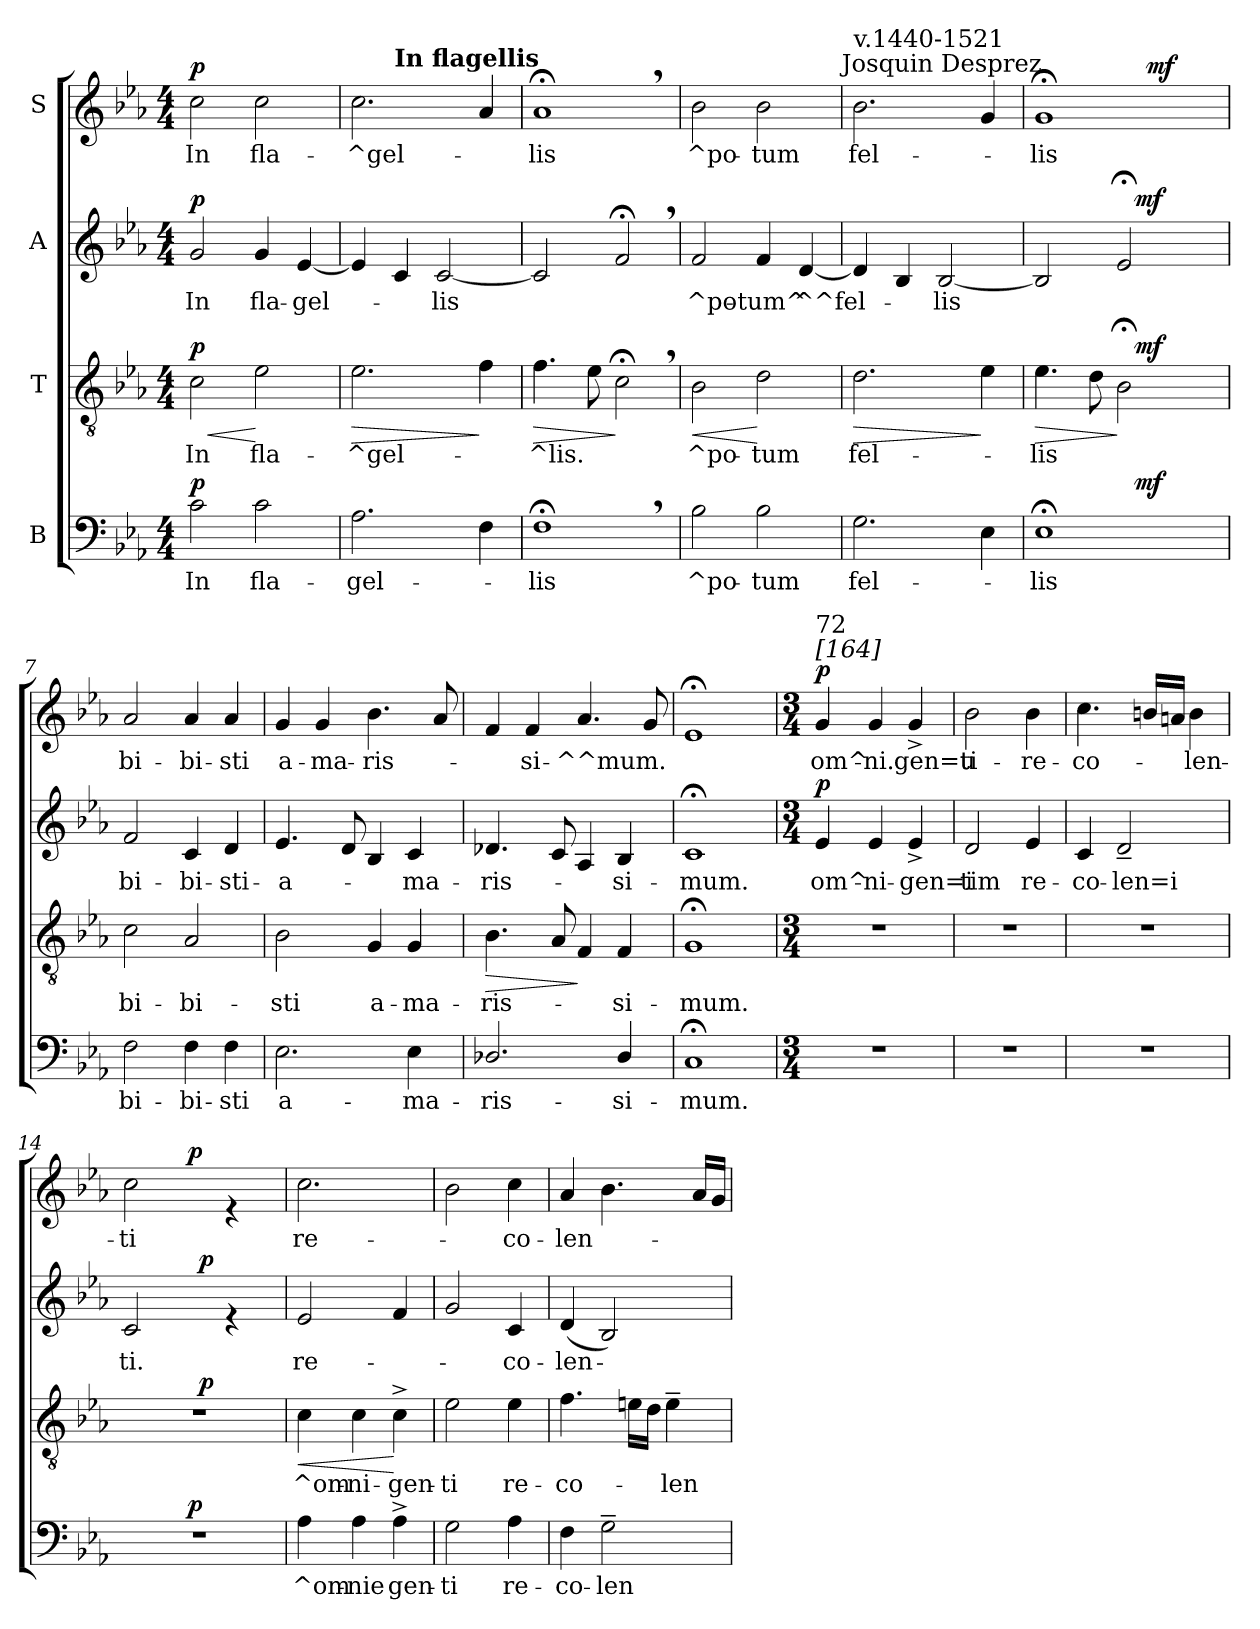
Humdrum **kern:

**kern	**text	**dynam	**kern	**text	**dynam	**kern	**text	**dynam	**kern	**text	**dynam
*part4	*part4	*part4	*part3	*part3	*part3	*part2	*part2	*part2	*part1	*part1	*part1
*staff4	*staff4	*staff4	*staff3	*staff3	*staff3	*staff2	*staff2	*staff2	*staff1	*staff1	*staff1
*I"B	*	*	*I"T	*	*	*I"A	*	*	*I"S	*	*
*clefF4	*	*	*clefGv2	*	*	*clefG2	*	*	*clefG2	*	*
*k[b-e-a-]	*	*	*k[b-e-a-]	*	*	*k[b-e-a-]	*	*	*k[b-e-a-]	*	*
*E-:	*	*	*E-:	*	*	*E-:	*	*	*E-:	*	*
*M4/4	*	*	*M4/4	*	*	*M4/4	*	*	*M4/4	*	*
=1	=1	=1	=1	=1	=1	=1	=1	=1	=1	=1	=1
!	!LO:LY:b	!LO:DY:a	!	!LO:LY:b	!LO:HP:b	!	!LO:LY:b	!	!	!LO:LY:b	!
!	!	!	!	!	!LO:DY:n=1:a	!	!	!LO:DY:a	!	!	!LO:DY:a
2c\	In	p	2c\	In	< p	2g/	In	p	2cc\	In	p
!	!LO:LY:b	!	!	!LO:LY:b	!	!	!LO:LY:b	!	!	!LO:LY:b	!
2c\	fla-	.	2e-\	fla-	[	4g/	fla-	.	2cc\	fla-	.
!	!	!	!	!	!	!	!LO:LY:b	!	!	!	!
.	.	.	.	.	.	[<4e-/	-gel-	.	.	.	.
=2	=2	=2	=2	=2	=2	=2	=2	=2	=2	=2	=2
!	!LO:LY:b	!	!	!LO:LY:b	!LO:HP:b	!	!	!	!	!LO:LY:b	!
*	*	*	*	*	*	*	*	*	*^	*	*
2.A-\	-gel-	.	2.e-\	-^gel-	>	4e-/]	.	.	2.cc\	4ryy	-^gel-	.
!	!	!	!	!	!	!	!	!	!	!LO:TX:a:B:t=In flagellis	!	!
.	.	.	.	.	.	4c/	.	.	.	2.ryy	.	.
!	!	!	!	!	!	!	!LO:LY:b	!	!	!	!	!
.	.	.	.	.	.	[<2c/	-lis	.	.	.	.	.
4F\	.	.	4f\	.	]	.	.	.	4a-/	.	.	.
=3	=3	=3	=3	=3	=3	=3	=3	=3	=3	=3	=3	=3
!	!LO:LY:b	!	!	!LO:LY:b	!LO:HP:b	!	!	!	!	!	!LO:LY:b	!
*	*	*	*	*	*	*	*	*	*v	*v	*	*
1F;<,<	-lis	.	4.f\	-^lis.	>	2c/]	.	.	1a-;,<	-lis	.
.	.	.	8e-\	.	.	.	.	.	.	.	.
.	.	.	2c;<,<\	.	]	2f;,</	.	.	.	.	.
=4	=4	=4	=4	=4	=4	=4	=4	=4	=4	=4	=4
!	!LO:LY:b	!	!	!LO:LY:b	!LO:HP:b	!	!LO:LY:b	!	!	!LO:LY:b	!
2B-\	^po-	.	2B-\	^po-	<	2f/	^po-	.	2b-\	^po-	.
!	!LO:LY:b	!	!	!LO:LY:b	!	!	!LO:LY:b	!	!	!LO:LY:b	!
2B-\	-tum	.	2d\	-tum	[	4f/	-tum^	.	2b-\	-tum	.
!	!	!	!	!	!	!	!LO:LY:b	!	!	!	!
.	.	.	.	.	.	[<4d/	^^fel-	.	.	.	.
!	!	!	!	!	!	!	!	!	!LO:TX:a:t=Josquin Desprez	!	!
=5	=5	=5	=5	=5	=5	=5	=5	=5	=5	=5	=5
!	!	!	!	!	!	!	!	!	!LO:TX:a:t=v.1440-1521	!	!
!	!LO:LY:b	!	!	!LO:LY:b	!LO:HP:b	!	!	!	!	!LO:LY:b	!
2.G\	fel-	.	2.d\	fel-	>	4d/]	.	.	2.b-\	fel-	.
.	.	.	.	.	.	4B-/	.	.	.	.	.
!	!	!	!	!	!	!	!LO:LY:b	!	!	!	!
.	.	.	.	.	.	[<2B-/	-lis	.	.	.	.
4E-\	.	.	4e-\	.	]	.	.	.	4g/	.	.
!!LO:LB:g=z
=6	=6	=6	=6	=6	=6	=6	=6	=6	=6	=6	=6
!	!LO:LY:b	!	!	!LO:LY:b	!LO:HP:b	!	!	!	!	!LO:LY:b	!
*^	*	*	*^	*	*	*^	*	*	*^	*	*
1E-;<	2ryy	-lis	.	4.e-\	2ryy	-lis	>	2B-/]	2ryy	.	.	1g;	2ryy	-lis	.
.	.	.	.	8d\	.	.	.	.	.	.	.	.	.	.	.
.	16ryy	.	.	2B-;<\	16ryy	.	]	2e-;/	16ryy	.	.	.	16.ryy	.	.
!	!	!	!LO:DY:a	!	!	!	!LO:DY:a	!	!	!	!LO:DY:a	!	!	!	!
.	4..ryy	.	mf	.	4..ryy	.	mf	.	4..ryy	.	mf	.	.	.	.
!	!	!	!	!	!	!	!	!	!	!	!	!	!	!	!LO:DY:a
.	.	.	.	.	.	.	.	.	.	.	.	.	4ryy	.	mf
.	.	.	.	.	.	.	.	.	.	.	.	.	8ryy	.	.
.	.	.	.	.	.	.	.	.	.	.	.	.	32ryy	.	.
=7	=7	=7	=7	=7	=7	=7	=7	=7	=7	=7	=7	=7	=7	=7	=7
!	!	!LO:LY:b	!	!	!	!LO:LY:b	!	!	!	!LO:LY:b	!	!	!	!LO:LY:b	!
*v	*v	*	*	*	*	*	*	*v	*v	*	*	*v	*v	*	*
*	*	*	*v	*v	*	*	*	*	*	*	*	*
2F\	bi-	.	2c\	bi-	.	2f/	bi-	.	2a-/	bi-	.
!	!LO:LY:b	!	!	!LO:LY:b	!	!	!LO:LY:b	!	!	!LO:LY:b	!
4F\	-bi-	.	2A-/	-bi-	.	4c/	-bi-	.	4a-/	-bi-	.
!	!LO:LY:b	!	!	!	!	!	!LO:LY:b	!	!	!LO:LY:b	!
4F\	-sti	.	.	.	.	4d/	-sti-	.	4a-/	-sti	.
=8	=8	=8	=8	=8	=8	=8	=8	=8	=8	=8	=8
!	!LO:LY:b	!	!	!LO:LY:b	!	!	!LO:LY:b	!	!	!LO:LY:b	!
2.E-\	a-	.	2B-\	-sti	.	4.e-/	-a-	.	4g/	a-	.
!	!	!	!	!	!	!	!	!	!	!LO:LY:b	!
.	.	.	.	.	.	.	.	.	4g/	-ma-	.
.	.	.	.	.	.	8d/	.	.	.	.	.
!	!	!	!	!LO:LY:b	!	!	!	!	!	!LO:LY:b	!
.	.	.	4G/	a-	.	4B-/	.	.	4.b-\	-ris-	.
!	!LO:LY:b	!	!	!LO:LY:b	!	!	!LO:LY:b	!	!	!	!
4E-\	-ma-	.	4G/	-ma-	.	4c/	-ma-	.	.	.	.
.	.	.	.	.	.	.	.	.	8a-/	.	.
=9	=9	=9	=9	=9	=9	=9	=9	=9	=9	=9	=9
!	!LO:LY:b	!	!	!LO:LY:b	!LO:HP:b	!	!LO:LY:b	!	!	!	!
2.D-X/	-ris-	.	4.B-\	-ris-	>	4.d-X/	-ris-	.	4f/	.	.
!	!	!	!	!	!	!	!	!	!	!LO:LY:b	!
.	.	.	.	.	.	.	.	.	4f/	-si-	.
.	.	.	8A-/	.	.	8c/	.	.	.	.	.
!	!	!	!	!	!	!	!	!	!	!LO:LY:b	!
.	.	.	4F/	.	]	4A-/	.	.	4.a-/	-^^mum.	.
!	!LO:LY:b	!	!	!LO:LY:b	!	!	!LO:LY:b	!	!	!	!
4D-/	-si-	.	4F/	-si-	.	4B-/	-si-	.	.	.	.
.	.	.	.	.	.	.	.	.	8g/	.	.
=10	=10	=10	=10	=10	=10	=10	=10	=10	=10	=10	=10
!	!LO:LY:b	!	!	!LO:LY:b	!	!	!LO:LY:b	!	!	!	!
1C;	-mum.	.	1G;	-mum.	.	1c;	-mum.	.	1e-;	.	.
!!LO:LB:g=z
=11	=11	=11	=11	=11	=11	=11	=11	=11	=11	=11	=11
*M3/4	*	*	*M3/4	*	*	*M3/4	*	*	*M3/4	*	*
!	!	!	!	!	!	!	!	!	!LO:TX:a:t=[164]	!	!
!	!	!	!	!	!	!	!	!	!LO:TX:a:t=72	!	!
!	!	!	!	!	!	!	!LO:LY:b	!LO:DY:a	!	!LO:LY:b	!LO:DY:a
2.r	.	.	2.r	.	.	4e-/	om^-	p	4g/	om^-	p
!	!	!	!	!	!	!	!LO:LY:b	!	!	!LO:LY:b	!
.	.	.	.	.	.	4e-/	-ni-	.	4g/	-ni.	.
!	!	!	!	!	!	!	!LO:LY:b	!	!	!LO:LY:b	!
.	.	.	.	.	.	4e-^</	-gen=i	.	4g^</	gen=u	.
=12	=12	=12	=12	=12	=12	=12	=12	=12	=12	=12	=12
!	!	!	!	!	!	!	!LO:LY:b	!	!	!LO:LY:b	!
2.r	.	.	2.r	.	.	2d/	tim	.	2b-\	ti-	.
!	!	!	!	!	!	!	!LO:LY:b	!	!	!LO:LY:b	!
.	.	.	.	.	.	4e-/	re-	.	4b-\	-re-	.
=13	=13	=13	=13	=13	=13	=13	=13	=13	=13	=13	=13
!	!	!	!	!	!	!	!LO:LY:b	!	!	!LO:LY:b	!
2.r	.	.	2.r	.	.	4c/	-co-	.	4.cc\	-co-	.
!	!	!	!	!	!	!	!LO:LY:b	!	!	!	!
.	.	.	.	.	.	2d~</	-len=i	.	.	.	.
.	.	.	.	.	.	.	.	.	16bn/LL	.	.
.	.	.	.	.	.	.	.	.	16an/JJ	.	.
!	!	!	!	!	!	!	!	!	!	!LO:LY:b	!
.	.	.	.	.	.	.	.	.	4b\	-len-	.
=14	=14	=14	=14	=14	=14	=14	=14	=14	=14	=14	=14
!	!	!	!	!	!	!	!LO:LY:b	!	!	!LO:LY:b	!
*^	*	*	*^	*	*	*^	*	*	*^	*	*
2.r	4ryy	.	.	2.r	4.ryy	.	.	2c/	4.ryy	ti.	.	2cc\	4ryy	-ti	.
.	16.ryy	.	.	.	.	.	.	.	.	.	.	.	16.ryy	.	.
!	!	!	!LO:DY:a	!	!	!	!	!	!	!	!	!	!	!	!LO:DY:a
.	4ryy	.	p	.	.	.	.	.	.	.	.	.	4ryy	.	p
!	!	!	!	!	!	!	!LO:DY:a	!	!	!	!LO:DY:a	!	!	!	!
.	.	.	.	.	4.ryy	.	p	.	4.ryy	.	p	.	.	.	.
.	.	.	.	.	.	.	.	4re	.	.	.	4re	.	.	.
.	8ryy	.	.	.	.	.	.	.	.	.	.	.	8ryy	.	.
.	32ryy	.	.	.	.	.	.	.	.	.	.	.	32ryy	.	.
=15	=15	=15	=15	=15	=15	=15	=15	=15	=15	=15	=15	=15	=15	=15	=15
!	!	!LO:LY:b	!	!	!	!LO:LY:b	!LO:HP:b	!	!	!LO:LY:b	!	!	!	!LO:LY:b	!
*v	*v	*	*	*	*	*	*	*v	*v	*	*	*v	*v	*	*
*	*	*	*v	*v	*	*	*	*	*	*	*	*
4A-\	^om-	.	4c\	^om-	<	2e-/	re-	.	2.cc\	re-	.
!	!LO:LY:b	!	!	!LO:LY:b	!	!	!	!	!	!	!
4A-\	-nie	.	4c\	-ni-	.	.	.	.	.	.	.
!	!LO:LY:b	!	!	!LO:LY:b	!	!	!	!	!	!	!
4A-^>\	gen-	.	4c^>\	-gen-	[	4f/	.	.	.	.	.
=16	=16	=16	=16	=16	=16	=16	=16	=16	=16	=16	=16
!	!LO:LY:b	!	!	!LO:LY:b	!	!	!	!	!	!	!
2G\	-ti	.	2e-\	-ti	.	2g/	.	.	2b-\	.	.
!	!LO:LY:b	!	!	!LO:LY:b	!	!	!LO:LY:b	!	!	!LO:LY:b	!
4A-\	re-	.	4e-\	re-	.	4c/	-co-	.	4cc\	-co-	.
!!LO:PB:g=z
=17	=17	=17	=17	=17	=17	=17	=17	=17	=17	=17	=17
!	!LO:LY:b	!	!	!LO:LY:b	!	!	!LO:LY:b	!	!	!LO:LY:b	!
4F\	-co-	.	4.f\	-co-	.	(<4d/	-len-	.	4a-/	-len-	.
!	!LO:LY:b	!	!	!	!	!	!	!	!	!	!
2G~>\	-len-	.	.	.	.	2B-/)	.	.	4.b-\	.	.
.	.	.	16en\LL	.	.	.	.	.	.	.	.
.	.	.	16d\JJ	.	.	.	.	.	.	.	.
!	!	!	!	!LO:LY:b	!	!	!	!	!	!	!
.	.	.	4e~>\	-len-	.	.	.	.	.	.	.
.	.	.	.	.	.	.	.	.	16a-/LL	.	.
.	.	.	.	.	.	.	.	.	16g/JJ	.	.
=	=	=	=	=	=	=	=	=	=	=	=
*-	*-	*-	*-	*-	*-	*-	*-	*-	*-	*-	*-
